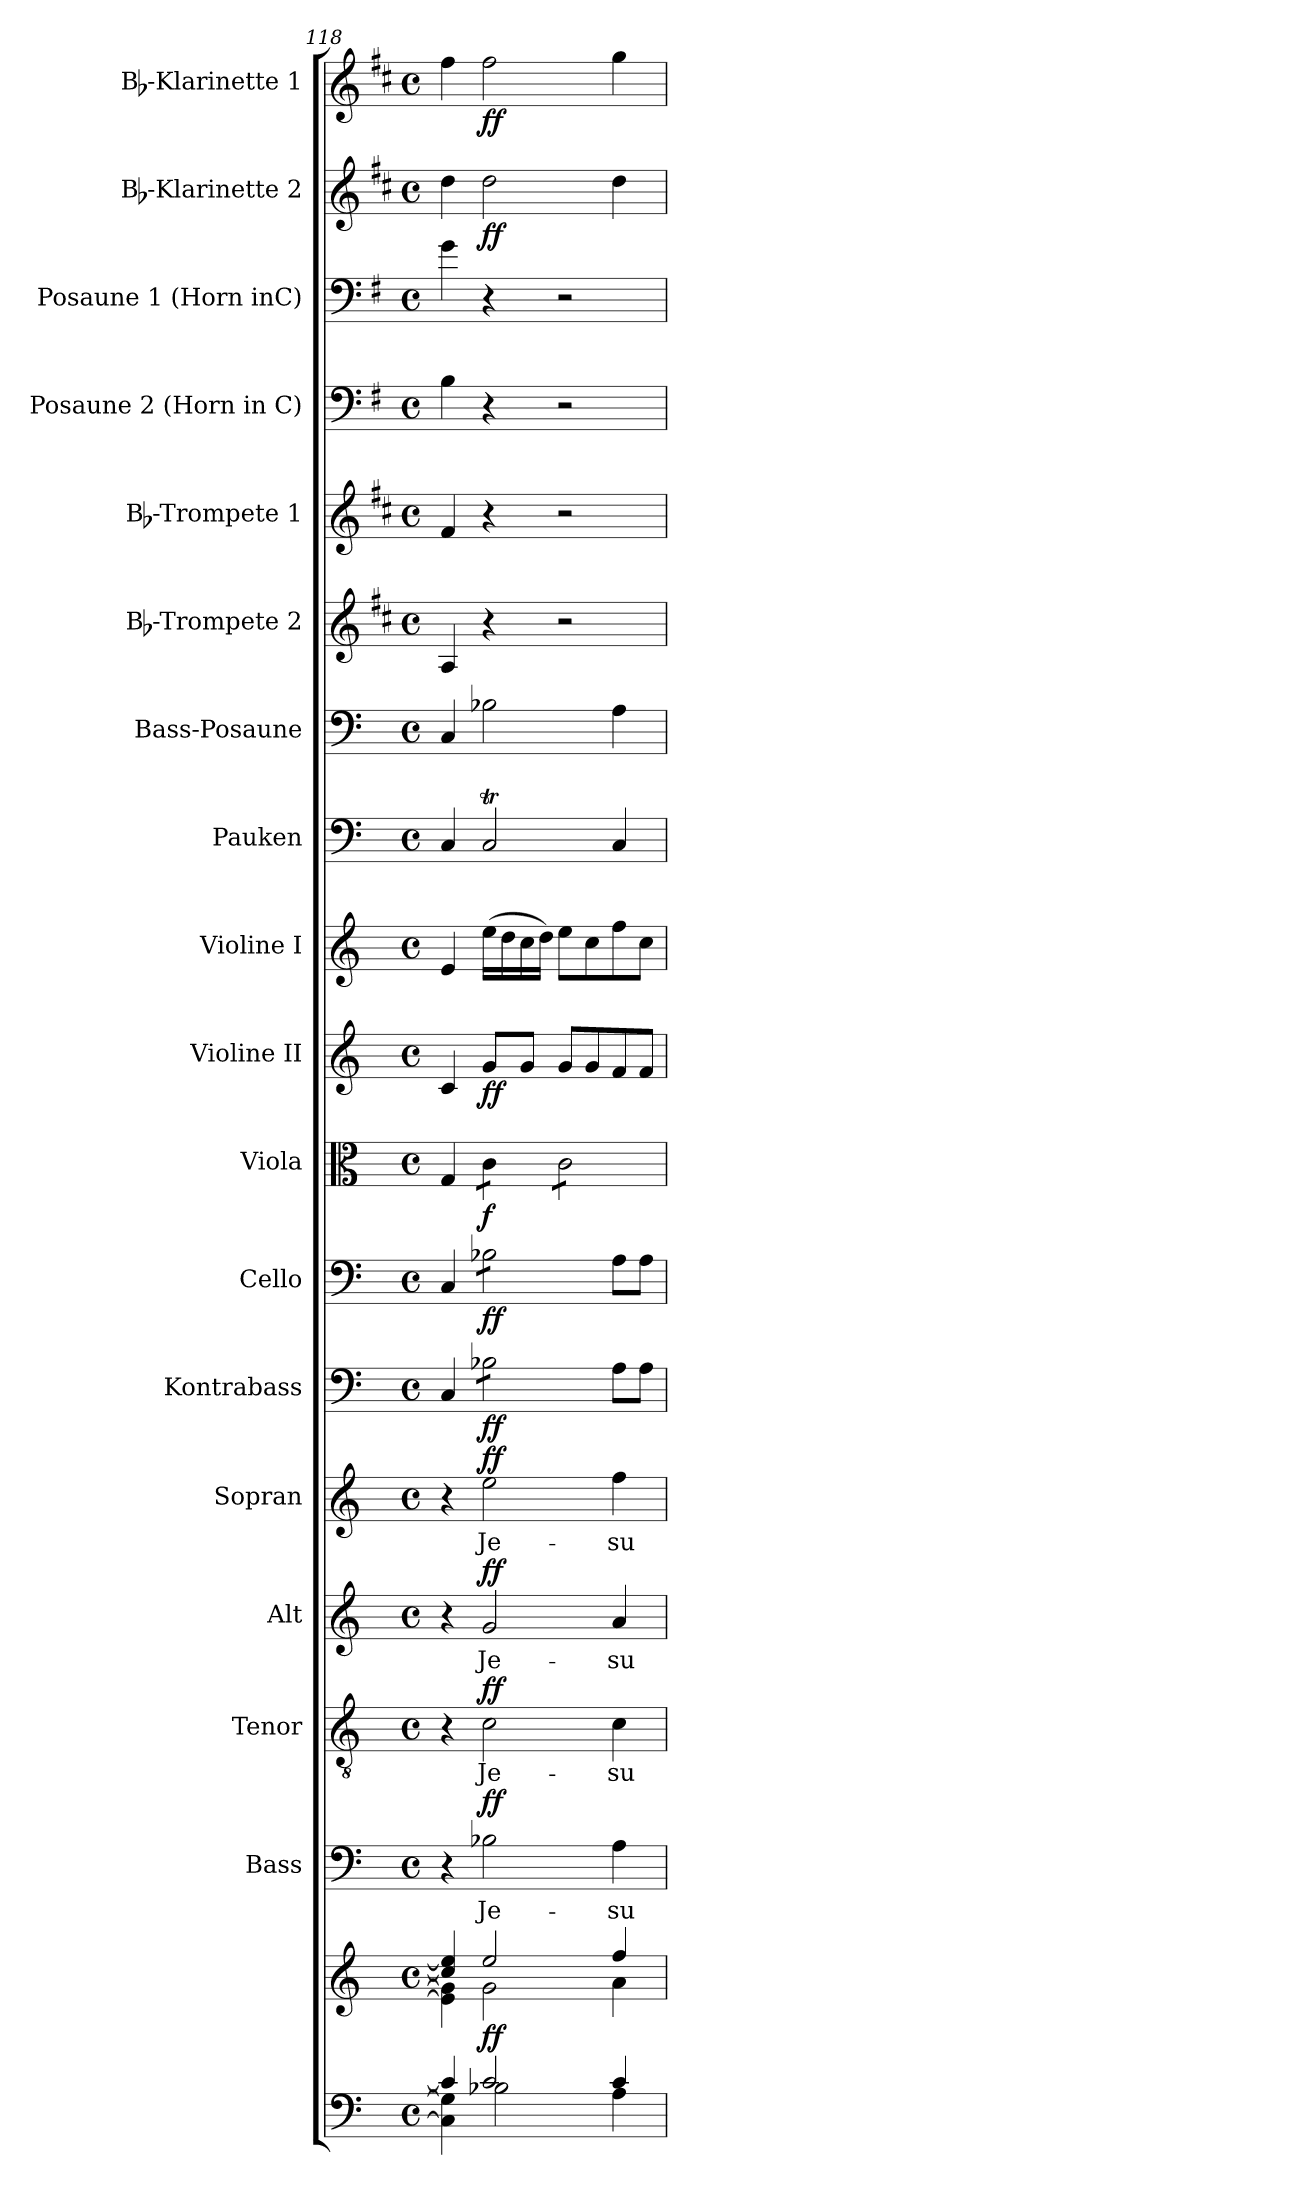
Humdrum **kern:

**kern	**kern	**dynam	**kern	**text	**dynam	**kern	**text	**dynam	**kern	**text	**dynam	**kern	**text	**dynam	**kern	**dynam	**kern	**dynam	**kern	**dynam	**kern	**dynam	**kern	**kern	**kern	**kern	**kern	**kern	**kern	**kern	**dynam	**kern	**dynam
*part18	*part18	*part18	*part17	*part17	*part17	*part16	*part16	*part16	*part15	*part15	*part15	*part14	*part14	*part14	*part13	*part13	*part12	*part12	*part11	*part11	*part10	*part10	*part9	*part8	*part7	*part6	*part5	*part4	*part3	*part2	*part2	*part1	*part1
*staff19	*staff18	*staff18/19	*staff17	*staff17	*staff17	*staff16	*staff16	*staff16	*staff15	*staff15	*staff15	*staff14	*staff14	*staff14	*staff13	*staff13	*staff12	*staff12	*staff11	*staff11	*staff10	*staff10	*staff9	*staff8	*staff7	*staff6	*staff5	*staff4	*staff3	*staff2	*staff2	*staff1	*staff1
*	*	*	*I"Bass	*	*	*I"Tenor	*	*	*I"Alt	*	*	*I"Sopran	*	*	*I"Kontrabass	*	*I"Cello	*	*I"Viola	*	*I"Violine II	*	*I"Violine I	*I"Pauken	*I"Bass-Posaune	*I"Bb-Trompete 2	*I"Bb-Trompete 1	*I"Posaune 2 (Horn in C)	*I"Posaune 1 (Horn inC)	*I"Bb-Klarinette 2	*	*I"Bb-Klarinette 1	*
*	*	*	*I'B.	*	*	*I'T.	*	*	*I'A.	*	*	*I'S.	*	*	*I'Kb.	*	*	*	*I'Vla.	*	*I'Vl. II	*	*I'Vl. I	*I'Pk.	*I'B-Pos.	*I'Bb Trp. 2	*I'Bb Trp. 1	*I'Pos. 2	*I'Pos. 1	*I'Bb Kl. 2	*	*I'Bb Kl. 1	*
*clefF4	*clefG2	*	*clefF4	*	*	*clefGv2	*	*	*clefG2	*	*	*clefG2	*	*	*clefF4	*	*clefF4	*	*clefC3	*	*clefG2	*	*clefG2	*clefF4	*clefF4	*clefG2	*clefG2	*clefF4	*clefF4	*clefG2	*	*clefG2	*
*	*	*	*	*	*	*	*	*	*	*	*	*	*	*	*ITrd7c12	*	*	*	*	*	*	*	*	*	*	*ITrd1c2	*ITrd1c2	*ITrd4c7	*ITrd4c7	*ITrd1c2	*	*ITrd1c2	*
*k[]	*k[]	*	*k[]	*	*	*k[]	*	*	*k[]	*	*	*k[]	*	*	*k[]	*	*k[]	*	*k[]	*	*k[]	*	*k[]	*k[]	*k[]	*k[]	*k[]	*k[]	*k[]	*k[]	*	*k[]	*
*C:	*C:	*	*C:	*	*	*C:	*	*	*C:	*	*	*C:	*	*	*C:	*	*C:	*	*C:	*	*C:	*	*C:	*C:	*C:	*C:	*C:	*C:	*C:	*C:	*	*C:	*
*M4/4	*M4/4	*	*M4/4	*	*	*M4/4	*	*	*M4/4	*	*	*M4/4	*	*	*M4/4	*	*M4/4	*	*M4/4	*	*M4/4	*	*M4/4	*M4/4	*M4/4	*M4/4	*M4/4	*M4/4	*M4/4	*M4/4	*	*M4/4	*
*met(c)	*met(c)	*	*met(c)	*	*	*met(c)	*	*	*met(c)	*	*	*met(c)	*	*	*met(c)	*	*met(c)	*	*met(c)	*	*met(c)	*	*met(c)	*met(c)	*met(c)	*met(c)	*met(c)	*met(c)	*met(c)	*met(c)	*	*met(c)	*
=118	=118	=118	=118	=118	=118	=118	=118	=118	=118	=118	=118	=118	=118	=118	=118	=118	=118	=118	=118	=118	=118	=118	=118	=118	=118	=118	=118	=118	=118	=118	=118	=118	=118
*^	*^	*	*	*	*	*	*	*	*	*	*	*	*	*	*	*	*	*	*	*	*	*	*	*	*	*	*	*	*	*	*	*	*
4c/]	4C\] 4G\]	4cc/] 4ee/]	4e\] 4g\]	.	4r	.	.	4r	.	.	4r	.	.	4r	.	.	4CC/	.	4C/	.	4G/	.	4c/	.	4e/	4C/	4C/	4G/	4e/	4E\	4c\	4cc\	.	4ee\	.
!	!	!	!	!LO:DY:b	!	!LO:LY:b	!LO:DY:a	!	!LO:LY:b	!LO:DY:a	!	!LO:LY:b	!LO:DY:a	!	!LO:LY:b	!LO:DY:a	!	!LO:DY:b	!	!LO:DY:b	!	!LO:DY:b	!	!LO:DY:b	!	!	!	!	!	!	!	!	!LO:DY:b	!	!LO:DY:b
*	*	*	*	*	*	*	*	*	*	*	*	*	*	*	*	*	*tremolo	*	*	*	*	*	*	*	*	*	*	*	*	*	*	*	*	*	*
*	*	*	*	*	*	*	*	*	*	*	*	*	*	*	*	*	*	*	*tremolo	*	*	*	*	*	*	*	*	*	*	*	*	*	*	*	*
*	*	*	*	*	*	*	*	*	*	*	*	*	*	*	*	*	*	*	*	*	*tremolo	*	*	*	*	*	*	*	*	*	*	*	*	*	*
2c/	2B-X\	2ee/	2g\	ff	2B-X\	Je-	ff	2c\	Je-	ff	2g/	Je-	ff	2ee\	Je-	ff	8BB-X\L	ff	8B-X\L	ff	8c\L	f	8g/L	ff	(>16ee\LL	2CT/	2B-X\	4r	4r	4r	4r	2cc\	ff	2ee\	ff
.	.	.	.	.	.	.	.	.	.	.	.	.	.	.	.	.	.	.	.	.	.	.	.	.	16dd\	.	.	.	.	.	.	.	.	.	.
.	.	.	.	.	.	.	.	.	.	.	.	.	.	.	.	.	8BB-X\	.	8B-X\	.	8c\J	.	8g/J	.	16cc\	.	.	.	.	.	.	.	.	.	.
.	.	.	.	.	.	.	.	.	.	.	.	.	.	.	.	.	.	.	.	.	.	.	.	.	16dd\JJ)	.	.	.	.	.	.	.	.	.	.
.	.	.	.	.	.	.	.	.	.	.	.	.	.	.	.	.	8BB-X\	.	8B-X\	.	8c\L	.	8g/L	.	8ee\L	.	.	2r	2r	2r	2r	.	.	.	.
.	.	.	.	.	.	.	.	.	.	.	.	.	.	.	.	.	8BB-X\J	.	8B-X\J	.	8c\	.	8g/	.	8cc\	.	.	.	.	.	.	.	.	.	.
*	*	*	*	*	*	*	*	*	*	*	*	*	*	*	*	*	*	*	*Xtremolo	*	*	*	*	*	*	*	*	*	*	*	*	*	*	*	*
*	*	*	*	*	*	*	*	*	*	*	*	*	*	*	*	*	*Xtremolo	*	*	*	*	*	*	*	*	*	*	*	*	*	*	*	*	*	*
!	!	!	!	!	!	!LO:LY:b	!	!	!LO:LY:b	!	!	!LO:LY:b	!	!	!LO:LY:b	!	!	!	!	!	!	!	!	!	!	!	!	!	!	!	!	!	!	!	!
4c/	4A\	4ff/	4a\	.	4A\	-su	.	4c\	-su	.	4a/	-su	.	4ff\	-su	.	8AA\L	.	8A\L	.	8c\	.	8f/	.	8ff\	4C/	4A\	.	.	.	.	4cc\	.	4ff\	.
.	.	.	.	.	.	.	.	.	.	.	.	.	.	.	.	.	8AA\J	.	8A\J	.	8c\J	.	8f/J	.	8cc\J	.	.	.	.	.	.	.	.	.	.
*	*	*	*	*	*	*	*	*	*	*	*	*	*	*	*	*	*	*	*	*	*Xtremolo	*	*	*	*	*	*	*	*	*	*	*	*	*	*
*v	*v	*	*	*	*	*	*	*	*	*	*	*	*	*	*	*	*	*	*	*	*	*	*	*	*	*	*	*	*	*	*	*	*	*	*
*	*v	*v	*	*	*	*	*	*	*	*	*	*	*	*	*	*	*	*	*	*	*	*	*	*	*	*	*	*	*	*	*	*	*	*
=	=	=	=	=	=	=	=	=	=	=	=	=	=	=	=	=	=	=	=	=	=	=	=	=	=	=	=	=	=	=	=	=	=
*-	*-	*-	*-	*-	*-	*-	*-	*-	*-	*-	*-	*-	*-	*-	*-	*-	*-	*-	*-	*-	*-	*-	*-	*-	*-	*-	*-	*-	*-	*-	*-	*-	*-
